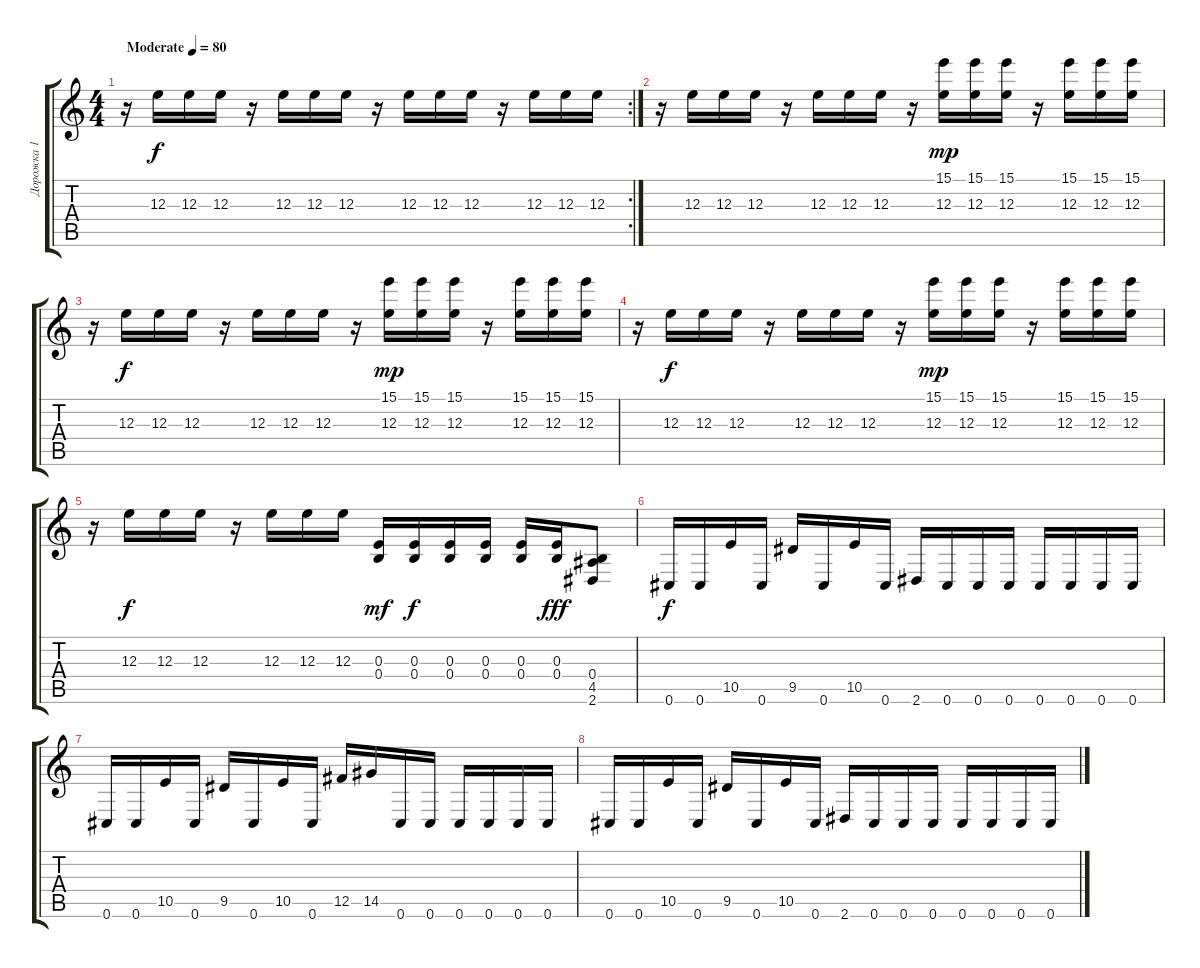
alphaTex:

\track ("Дорожка 1" "Дорожка 1") {instrument distortionguitar}
\staff {score tabs}
\tuning (Db4 Ab3 E3 B2 Gb2 Db2) {hide}
\rc 2
\ts (4 4)
\tempo (80 "Moderate")
\clef g2
\ks c
r.16{dy f instrument distortionguitar} 12.3.16 12.3.16 12.3.16 r.16 12.3.16 12.3.16 12.3.16 r.16 12.3.16 12.3.16 12.3.16 r.16 12.3.16 12.3.16 12.3.16 |
r.16 12.3.16 12.3.16 12.3.16 r.16 12.3.16 12.3.16 12.3.16 r.16 (15.1 12.3).16{dy mp} (15.1 12.3).16 (15.1 12.3).16 r.16 (15.1 12.3).16 (15.1 12.3).16 (15.1 12.3).16 |
r.16 12.3.16{dy f} 12.3.16 12.3.16 r.16 12.3.16 12.3.16 12.3.16 r.16 (15.1 12.3).16{dy mp} (15.1 12.3).16 (15.1 12.3).16 r.16 (15.1 12.3).16 (15.1 12.3).16 (15.1 12.3).16 |
r.16 12.3.16{dy f} 12.3.16 12.3.16 r.16 12.3.16 12.3.16 12.3.16 r.16 (15.1 12.3).16{dy mp} (15.1 12.3).16 (15.1 12.3).16 r.16 (15.1 12.3).16 (15.1 12.3).16 (15.1 12.3).16 |
r.16 12.3.16{dy f} 12.3.16 12.3.16 r.16 12.3.16 12.3.16 12.3.16 (0.3 0.4).16{dy mf} (0.3 0.4).16{dy f} (0.3 0.4).16 (0.3 0.4).16 (0.3 0.4).16 (0.3 0.4).16{dy fff} (0.4 4.5 2.6).8 |
0.6.16{dy f} 0.6.16 10.5.16 0.6.16 9.5.16 0.6.16 10.5.16 0.6.16 2.6.16 0.6.16 0.6.16 0.6.16 0.6.16 0.6.16 0.6.16 0.6.16 |
0.6.16 0.6.16 10.5.16 0.6.16 9.5.16 0.6.16 10.5.16 0.6.16 12.5.16 14.5.16 0.6.16 0.6.16 0.6.16 0.6.16 0.6.16 0.6.16 |
0.6.16 0.6.16 10.5.16 0.6.16 9.5.16 0.6.16 10.5.16 0.6.16 2.6.16 0.6.16 0.6.16 0.6.16 0.6.16 0.6.16 0.6.16 0.6.16
